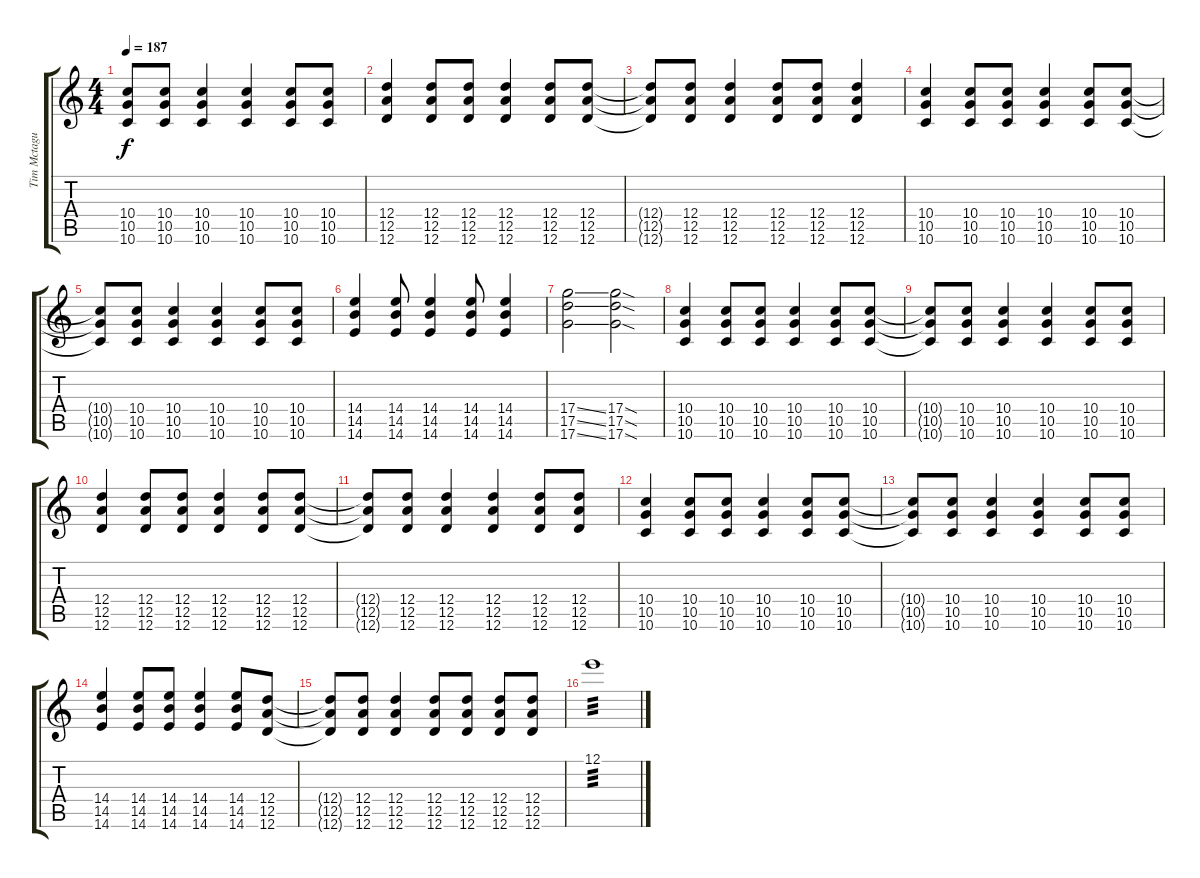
\track ("Tim Mctague" "Tim Mctagu") {instrument distortionguitar}
\staff {score tabs}
\tuning (E4 B3 G3 D3 A2 D2) {hide}
\ts (4 4)
\tempo 187
\clef g2
\ks c
(10.4{t} 10.5{t} 10.6{t}).8{dy f} (10.4 10.5 10.6).8 (10.4 10.5 10.6).4 (10.4 10.5 10.6).4 (10.4 10.5 10.6).8 (10.4 10.5 10.6).8 |
(12.4 12.5 12.6).4 (12.4 12.5 12.6).8 (12.4 12.5 12.6).8 (12.4 12.5 12.6).4 (12.4 12.5 12.6).8 (12.4 12.5 12.6).8 |
(12.4{t} 12.5{t} 12.6{t}).8 (12.4 12.5 12.6).8 (12.4 12.5 12.6).4 (12.4 12.5 12.6).8 (12.4 12.5 12.6).8 (12.4 12.5 12.6).4 |
(10.4 10.5 10.6).4 (10.4 10.5 10.6).8 (10.4 10.5 10.6).8 (10.4 10.5 10.6).4 (10.4 10.5 10.6).8 (10.4 10.5 10.6).8 |
(10.4{t} 10.5{t} 10.6{t}).8 (10.4 10.5 10.6).8 (10.4 10.5 10.6).4 (10.4 10.5 10.6).4 (10.4 10.5 10.6).8 (10.4 10.5 10.6).8 |
(14.4 14.5 14.6).4 (14.4 14.5 14.6).8 (14.4 14.5 14.6).4 (14.4 14.5 14.6).8 (14.4 14.5 14.6).4 |
(17.4{ss} 17.5{ss} 17.6{ss}).2 (17.4{sod} 17.5{sod} 17.6{sod}).2 |
(10.4 10.5 10.6).4 (10.4 10.5 10.6).8 (10.4 10.5 10.6).8 (10.4 10.5 10.6).4 (10.4 10.5 10.6).8 (10.4 10.5 10.6).8 |
(10.4{t} 10.5{t} 10.6{t}).8 (10.4 10.5 10.6).8 (10.4 10.5 10.6).4 (10.4 10.5 10.6).4 (10.4 10.5 10.6).8 (10.4 10.5 10.6).8 |
(12.4 12.5 12.6).4 (12.4 12.5 12.6).8 (12.4 12.5 12.6).8 (12.4 12.5 12.6).4 (12.4 12.5 12.6).8 (12.4 12.5 12.6).8 |
(12.4{t} 12.5{t} 12.6{t}).8 (12.4 12.5 12.6).8 (12.4 12.5 12.6).4 (12.4 12.5 12.6).4 (12.4 12.5 12.6).8 (12.4 12.5 12.6).8 |
(10.4 10.5 10.6).4 (10.4 10.5 10.6).8 (10.4 10.5 10.6).8 (10.4 10.5 10.6).4 (10.4 10.5 10.6).8 (10.4 10.5 10.6).8 |
(10.4{t} 10.5{t} 10.6{t}).8 (10.4 10.5 10.6).8 (10.4 10.5 10.6).4 (10.4 10.5 10.6).4 (10.4 10.5 10.6).8 (10.4 10.5 10.6).8 |
(14.4 14.5 14.6).4 (14.4 14.5 14.6).8 (14.4 14.5 14.6).8 (14.4 14.5 14.6).4 (14.4 14.5 14.6).8 (12.4 12.5 12.6).8 |
(12.4{t} 12.5{t} 12.6{t}).8 (12.4 12.5 12.6).8 (12.4 12.5 12.6).4 (12.4 12.5 12.6).8 (12.4 12.5 12.6).8 (12.4 12.5 12.6).8 (12.4 12.5 12.6).8 |
12.1.1{tp 3}
